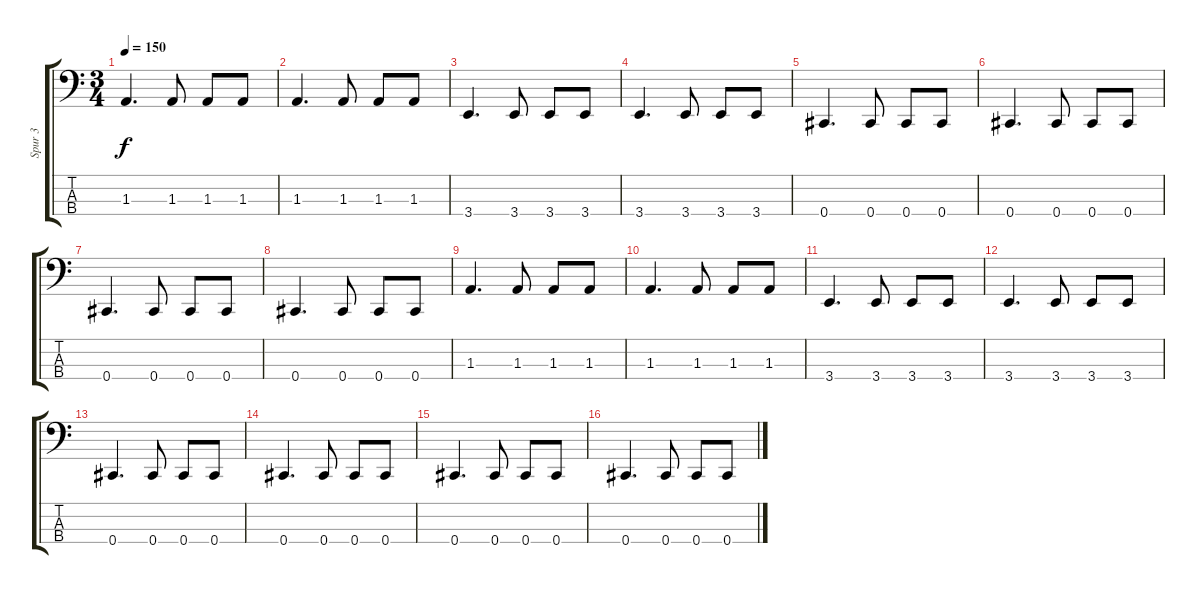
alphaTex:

\track ("Spur 3" "Spur 3") {instrument electricbasspick}
\staff {score tabs}
\tuning (Gb2 Db2 Ab1 Db1) {hide}
\ts (3 4)
\tempo 150
\clef f4
\ks c
1.3.4{d dy f} 1.3.8 1.3.8 1.3.8 |
1.3.4{d} 1.3.8 1.3.8 1.3.8 |
3.4.4{d} 3.4.8 3.4.8 3.4.8 |
3.4.4{d} 3.4.8 3.4.8 3.4.8 |
0.4.4{d} 0.4.8 0.4.8 0.4.8 |
0.4.4{d} 0.4.8 0.4.8 0.4.8 |
0.4.4{d} 0.4.8 0.4.8 0.4.8 |
0.4.4{d} 0.4.8 0.4.8 0.4.8 |
1.3.4{d} 1.3.8 1.3.8 1.3.8 |
1.3.4{d} 1.3.8 1.3.8 1.3.8 |
3.4.4{d} 3.4.8 3.4.8 3.4.8 |
3.4.4{d} 3.4.8 3.4.8 3.4.8 |
0.4.4{d} 0.4.8 0.4.8 0.4.8 |
0.4.4{d} 0.4.8 0.4.8 0.4.8 |
0.4.4{d} 0.4.8 0.4.8 0.4.8 |
0.4.4{d} 0.4.8 0.4.8 0.4.8
